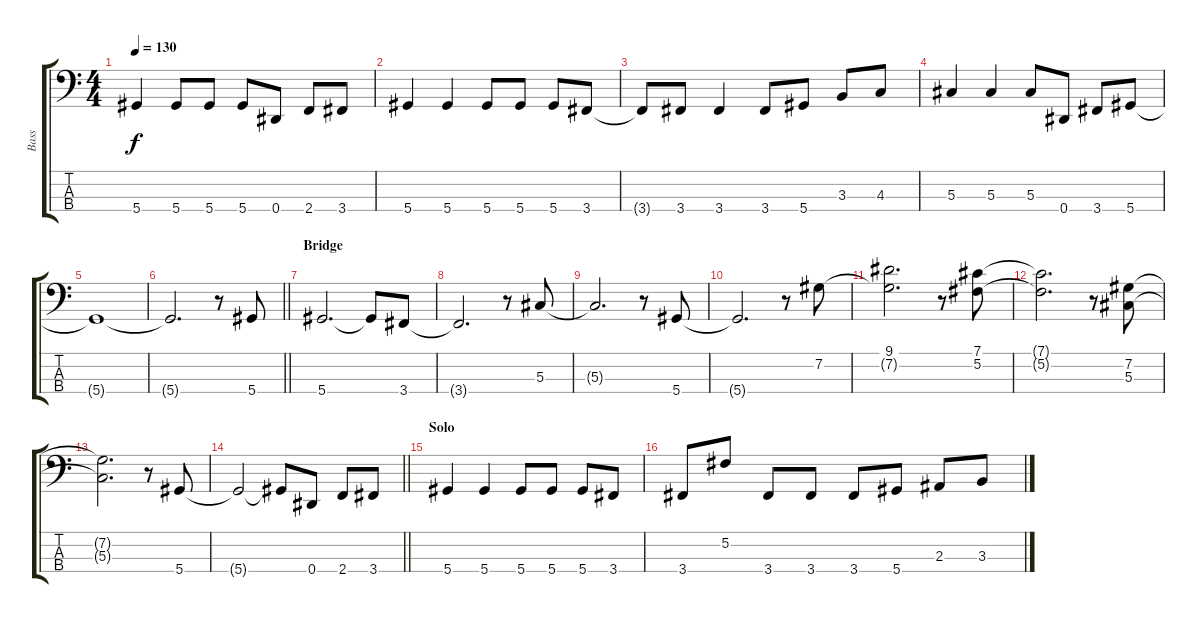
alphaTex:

\track ("Bass" "Bass") {instrument electricbasspick}
\staff {score tabs}
\tuning (Gb2 Db2 Ab1 Eb1) {hide}
\ts (4 4)
\tempo 130
\clef f4
\ks c
5.4{t}.4{dy f} 5.4.8 5.4.8 5.4.8 0.4.8 2.4.8 3.4.8 |
5.4.4 5.4.4 5.4.8 5.4.8 5.4.8 3.4.8 |
3.4{t}.8 3.4.8 3.4.4 3.4.8 5.4.8 3.3.8 4.3.8 |
5.3.4 5.3.4 5.3.8 0.4.8 3.4.8 5.4.8 |
5.4{t}.1 |
\barLineRight lightlight
5.4{t}.2{d} r.8 5.4.8 |
\section ("" "Bridge")
5.4.2{d} 5.4{t}.8 3.4.8 |
3.4{t}.2{d} r.8 5.3.8 |
5.3{t}.2{d} r.8 5.4.8 |
5.4{t}.2{d} r.8 7.2.8 |
(9.1 7.2{t}).2{d} r.8 (7.1 5.2).8 |
(7.1{t} 5.2{t}).2{d} r.8 (7.2 5.3).8 |
(7.2{t} 5.3{t}).2{d} r.8 5.4.8 |
\barLineRight lightlight
5.4{t}.2 5.4{t}.8 0.4.8 2.4.8 3.4.8 |
\section ("" "Solo")
5.4.4 5.4.4 5.4.8 5.4.8 5.4.8 3.4.8 |
3.4.8 5.2.8 3.4.8 3.4.8 3.4.8 5.4.8 2.3.8 3.3.8
